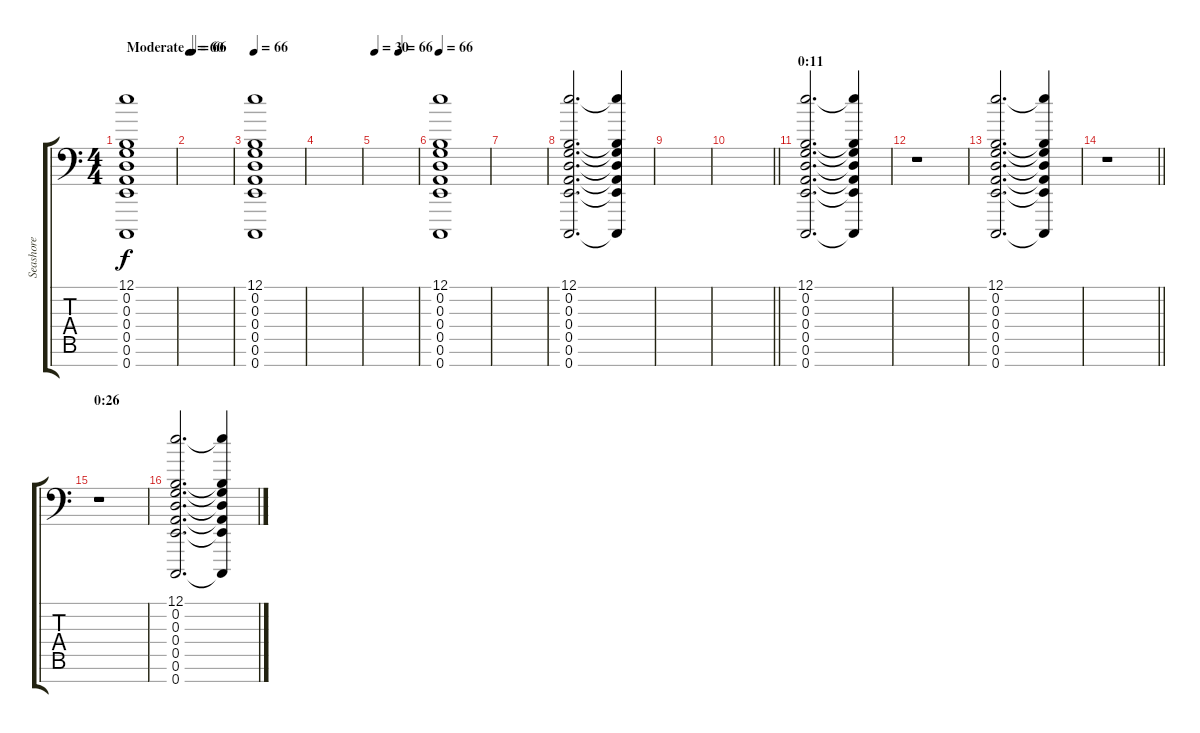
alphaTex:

\track ("Seashore" "Seashore") {instrument seashore}
\staff {score tabs}
\tuning (E4 B3 G3 D3 A2 E2 C-1) {hide}
\ts (4 4)
\tempo (66 "Moderate")
\clef f4
\ks c
(12.1 0.2 0.3 0.4 0.5 0.6 0.7).1{dy f volume 4 balance 8 instrument seashore} |
\tempo 60
|
\tempo 66
(12.1 0.2 0.3 0.4 0.5 0.6 0.7).1{volume 4 balance 8} |
|
\tempo 30
\tempo (66 0.5625)
|
\tempo 66
(12.1 0.2 0.3 0.4 0.5 0.6 0.7).1{volume 4 balance 8} |
|
(12.1 0.2 0.3 0.4 0.5 0.6 0.7).2{d volume 2 balance 0} (12.1{t} 0.2{t} 0.3{t} 0.4{t} 0.5{t} 0.6{t} 0.7{t}).4 |
|
\barLineRight lightlight
|
\section ("" "0:11")
(12.1 0.2 0.3 0.4 0.5 0.6 0.7).2{d balance 0} (12.1{t} 0.2{t} 0.3{t} 0.4{t} 0.5{t} 0.6{t} 0.7{t}).4 |
r.1{balance 16} |
(12.1 0.2 0.3 0.4 0.5 0.6 0.7).2{d balance 0} (12.1{t} 0.2{t} 0.3{t} 0.4{t} 0.5{t} 0.6{t} 0.7{t}).4 |
\barLineRight lightlight
r.1{balance 16} |
\section ("" "0:26")
r.1 |
(12.1 0.2 0.3 0.4 0.5 0.6 0.7).2{d balance 0} (12.1{t} 0.2{t} 0.3{t} 0.4{t} 0.5{t} 0.6{t} 0.7{t}).4
